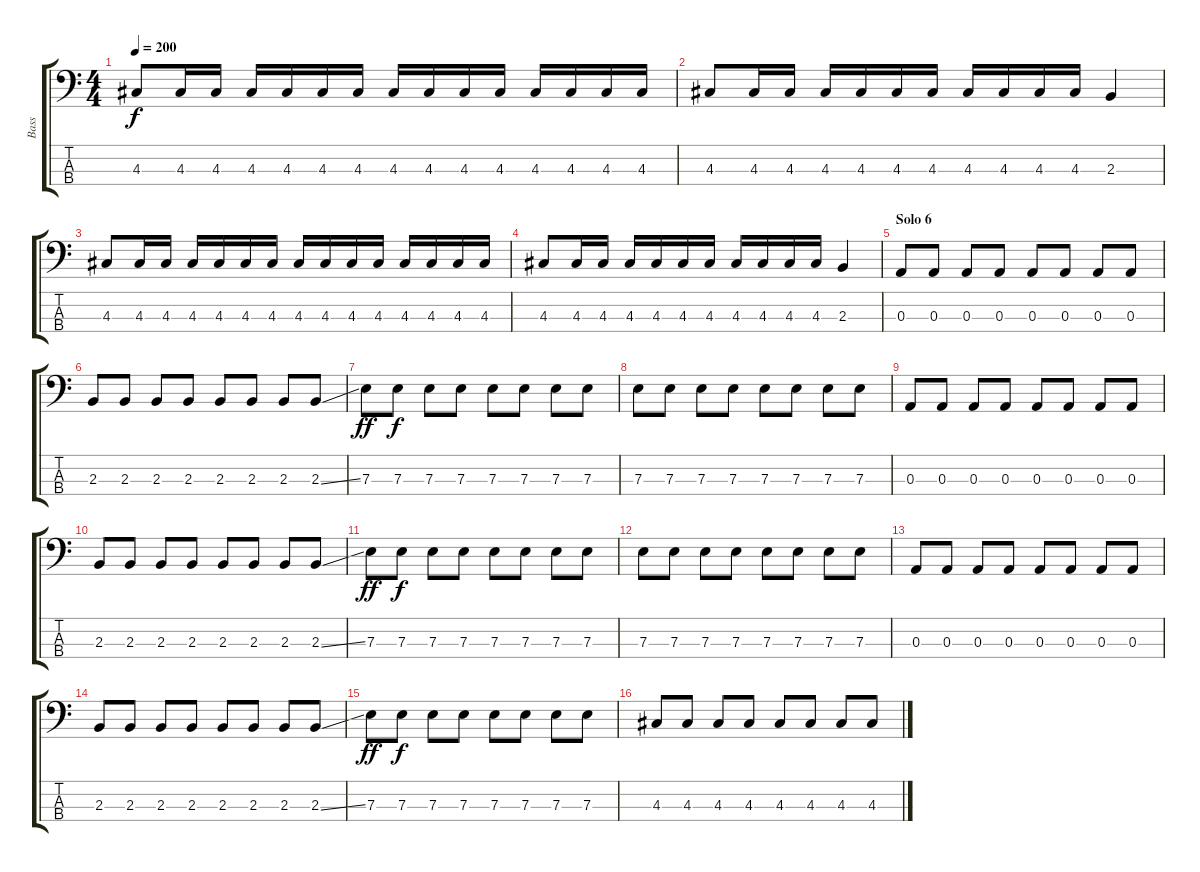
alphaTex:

\track ("Bass" "Bass") {instrument electricbassfinger}
\staff {score tabs}
\tuning (G2 D2 A1 E1) {hide}
\ts (4 4)
\tempo 200
\clef f4
\ks c
4.3.8{dy f} 4.3.16 4.3.16 4.3.16 4.3.16 4.3.16 4.3.16 4.3.16 4.3.16 4.3.16 4.3.16 4.3.16 4.3.16 4.3.16 4.3.16 |
4.3.8 4.3.16 4.3.16 4.3.16 4.3.16 4.3.16 4.3.16 4.3.16 4.3.16 4.3.16 4.3.16 2.3.4 |
4.3.8 4.3.16 4.3.16 4.3.16 4.3.16 4.3.16 4.3.16 4.3.16 4.3.16 4.3.16 4.3.16 4.3.16 4.3.16 4.3.16 4.3.16 |
4.3.8 4.3.16 4.3.16 4.3.16 4.3.16 4.3.16 4.3.16 4.3.16 4.3.16 4.3.16 4.3.16 2.3.4 |
\section ("" "Solo 6")
0.3.8 0.3.8 0.3.8 0.3.8 0.3.8 0.3.8 0.3.8 0.3.8 |
2.3.8 2.3.8 2.3.8 2.3.8 2.3.8 2.3.8 2.3.8 2.3{ss}.8 |
7.3.8{dy ff} 7.3.8{dy f} 7.3.8 7.3.8 7.3.8 7.3.8 7.3.8 7.3.8 |
7.3.8 7.3.8 7.3.8 7.3.8 7.3.8 7.3.8 7.3.8 7.3.8 |
0.3.8 0.3.8 0.3.8 0.3.8 0.3.8 0.3.8 0.3.8 0.3.8 |
2.3.8 2.3.8 2.3.8 2.3.8 2.3.8 2.3.8 2.3.8 2.3{ss}.8 |
7.3.8{dy ff} 7.3.8{dy f} 7.3.8 7.3.8 7.3.8 7.3.8 7.3.8 7.3.8 |
7.3.8 7.3.8 7.3.8 7.3.8 7.3.8 7.3.8 7.3.8 7.3.8 |
0.3.8 0.3.8 0.3.8 0.3.8 0.3.8 0.3.8 0.3.8 0.3.8 |
2.3.8 2.3.8 2.3.8 2.3.8 2.3.8 2.3.8 2.3.8 2.3{ss}.8 |
7.3.8{dy ff} 7.3.8{dy f} 7.3.8 7.3.8 7.3.8 7.3.8 7.3.8 7.3.8 |
4.3.8 4.3.8 4.3.8 4.3.8 4.3.8 4.3.8 4.3.8 4.3.8
